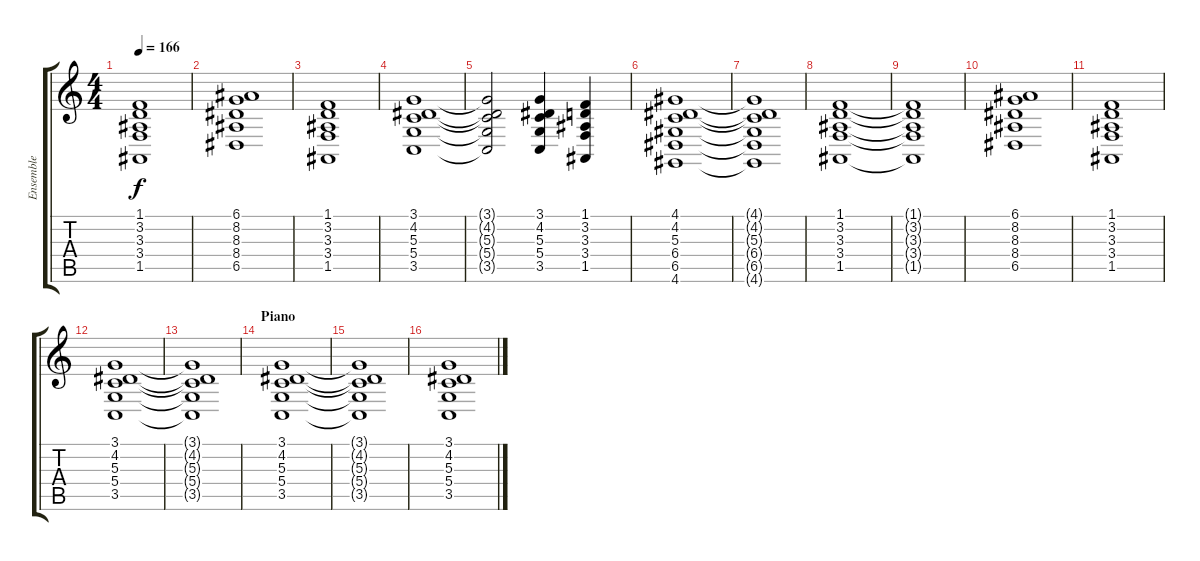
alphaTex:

\track ("Ensemble" "Ensemble") {instrument stringensemble1}
\staff {score tabs}
\tuning (E4 B3 G3 D3 A2 E2) {hide}
\ts (4 4)
\tempo 166
\clef g2
\ks c
(1.1{t} 3.2{t} 3.3{t} 3.4{t} 1.5{t}).1{dy f} |
(6.1 8.2 8.3 8.4 6.5).1 |
(1.1 3.2 3.3 3.4 1.5).1 |
\section ("" "")
(3.1 4.2 5.3 5.4 3.5).1 |
(3.1{t} 4.2{t} 5.3{t} 5.4{t} 3.5{t}).2 (3.1 4.2 5.3 5.4 3.5).4 (1.1 3.2 3.3 3.4 1.5).4 |
(4.1 4.2 5.3 6.4 6.5 4.6).1 |
(4.1{t} 4.2{t} 5.3{t} 6.4{t} 6.5{t} 4.6{t}).1 |
(1.1 3.2 3.3 3.4 1.5).1 |
(1.1{t} 3.2{t} 3.3{t} 3.4{t} 1.5{t}).1 |
\section ("" "")
(6.1 8.2 8.3 8.4 6.5).1 |
(1.1 3.2 3.3 3.4 1.5).1 |
(3.1 4.2 5.3 5.4 3.5).1 |
(3.1{t} 4.2{t} 5.3{t} 5.4{t} 3.5{t}).1 |
\section ("" "Piano")
(3.1 4.2 5.3 5.4 3.5).1{volume 8} |
(3.1{t} 4.2{t} 5.3{t} 5.4{t} 3.5{t}).1 |
(3.1 4.2 5.3 5.4 3.5).1
